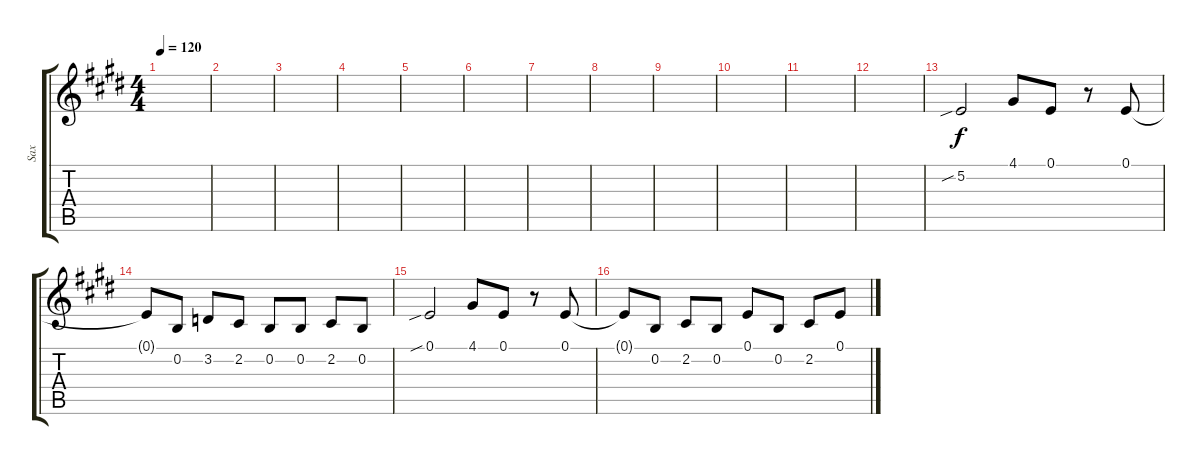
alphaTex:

\track ("Sax" "Sax") {instrument altosax}
\staff {score tabs}
\tuning (E4 B3 G3 D3 A2 E2) {hide}
\ts (4 4)
\tempo 120
\clef g2
\ks e
|
|
|
|
|
|
|
|
|
|
|
|
5.2{sib}.2 4.1.8 0.1.8 r.8 0.1.8 |
0.1{t}.8 0.2.8 3.2.8 2.2.8 0.2.8 0.2.8 2.2.8 0.2.8 |
0.1{sib}.2 4.1.8 0.1.8 r.8 0.1.8 |
0.1{t}.8 0.2.8 2.2.8 0.2.8 0.1.8 0.2.8 2.2.8 0.1.8
